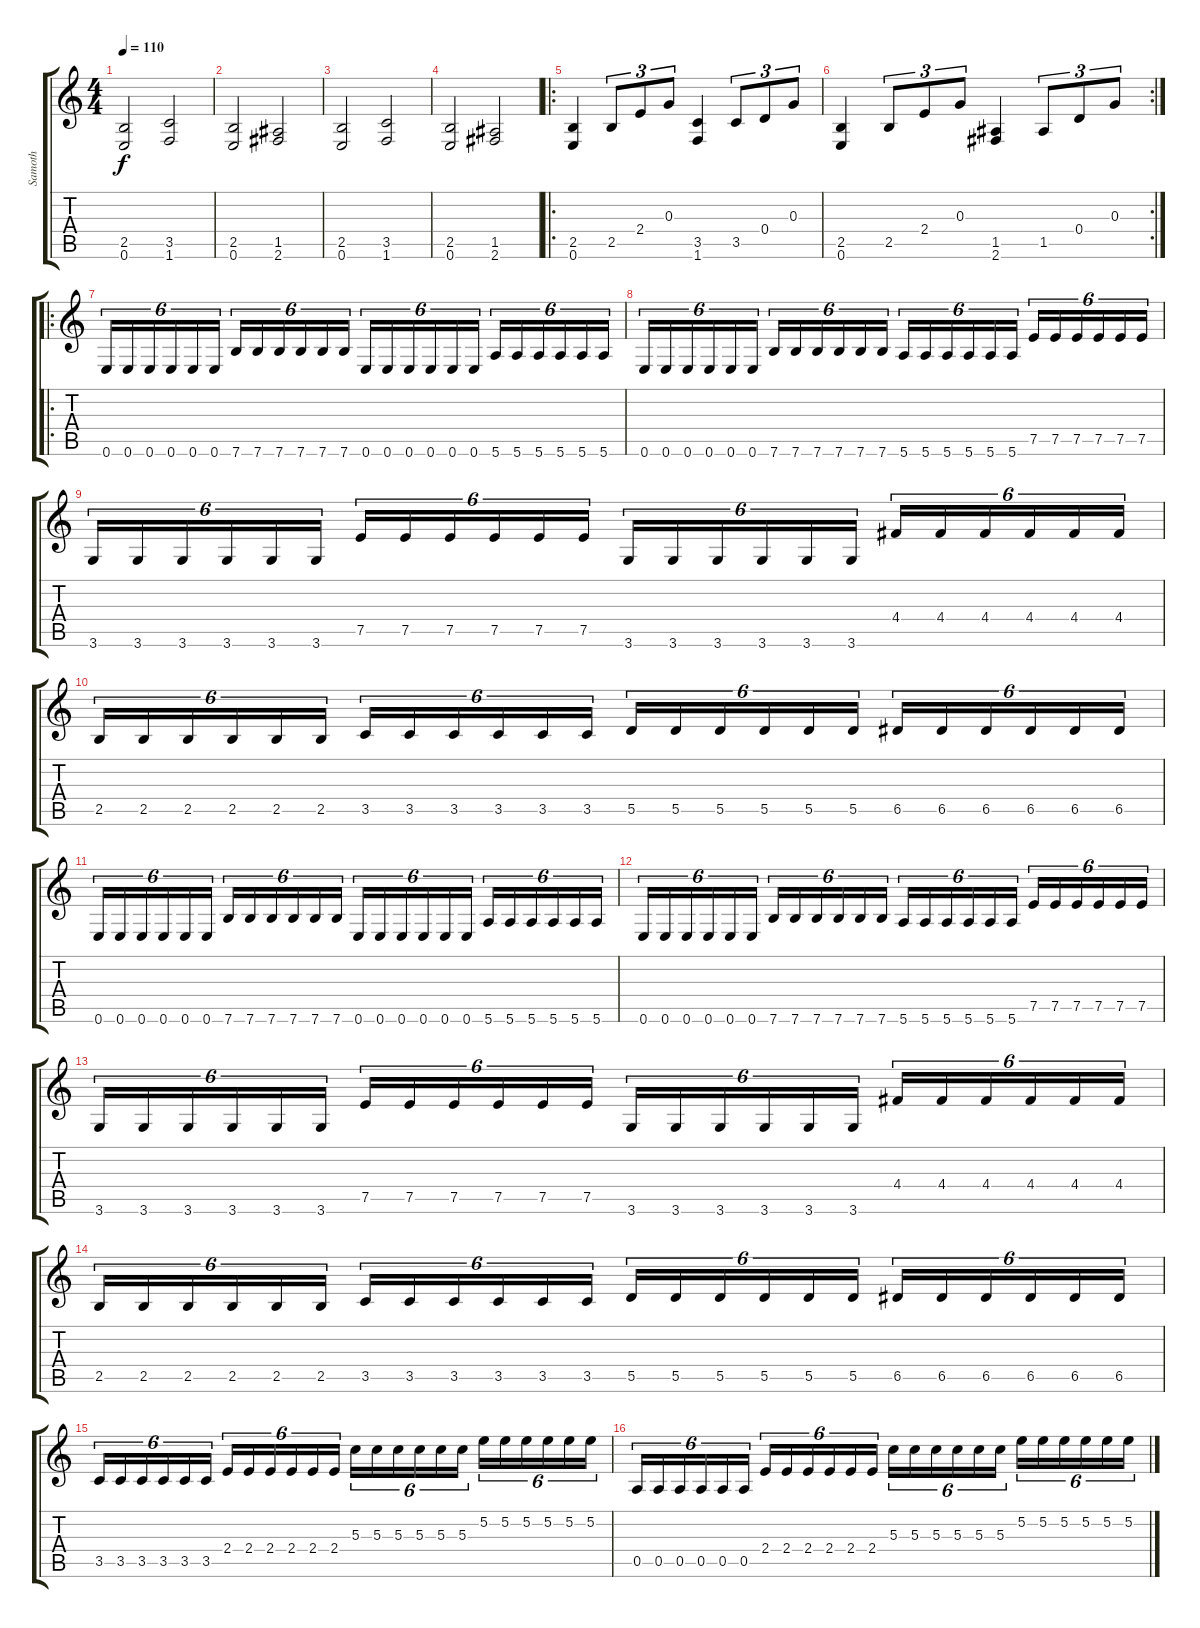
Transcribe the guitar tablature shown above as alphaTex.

\track ("Samoth" "Samoth") {instrument distortionguitar}
\staff {score tabs}
\tuning (E4 B3 G3 D3 A2 E2) {hide}
\ts (4 4)
\tempo 110
\clef g2
\ks c
(2.5 0.6).2{dy f} (3.5 1.6).2 |
(2.5 0.6).2 (1.5 2.6).2 |
(2.5 0.6).2 (3.5 1.6).2 |
(2.5 0.6).2 (1.5 2.6).2 |
\ro
(2.5 0.6).4 2.5.8{tu (3 2)} 2.4.8{tu (3 2)} 0.3.8{tu (3 2)} (3.5 1.6).4 3.5.8{tu (3 2)} 0.4.8{tu (3 2)} 0.3.8{tu (3 2)} |
\rc 2
(2.5 0.6).4 2.5.8{tu (3 2)} 2.4.8{tu (3 2)} 0.3.8{tu (3 2)} (1.5 2.6).4 1.5.8{tu (3 2)} 0.4.8{tu (3 2)} 0.3.8{tu (3 2)} |
\ro
0.6.16{tu (6 4)} 0.6.16{tu (6 4)} 0.6.16{tu (6 4)} 0.6.16{tu (6 4)} 0.6.16{tu (6 4)} 0.6.16{tu (6 4)} 7.6.16{tu (6 4)} 7.6.16{tu (6 4)} 7.6.16{tu (6 4)} 7.6.16{tu (6 4)} 7.6.16{tu (6 4)} 7.6.16{tu (6 4)} 0.6.16{tu (6 4)} 0.6.16{tu (6 4)} 0.6.16{tu (6 4)} 0.6.16{tu (6 4)} 0.6.16{tu (6 4)} 0.6.16{tu (6 4)} 5.6.16{tu (6 4)} 5.6.16{tu (6 4)} 5.6.16{tu (6 4)} 5.6.16{tu (6 4)} 5.6.16{tu (6 4)} 5.6.16{tu (6 4)} |
0.6.16{tu (6 4)} 0.6.16{tu (6 4)} 0.6.16{tu (6 4)} 0.6.16{tu (6 4)} 0.6.16{tu (6 4)} 0.6.16{tu (6 4)} 7.6.16{tu (6 4)} 7.6.16{tu (6 4)} 7.6.16{tu (6 4)} 7.6.16{tu (6 4)} 7.6.16{tu (6 4)} 7.6.16{tu (6 4)} 5.6.16{tu (6 4)} 5.6.16{tu (6 4)} 5.6.16{tu (6 4)} 5.6.16{tu (6 4)} 5.6.16{tu (6 4)} 5.6.16{tu (6 4)} 7.5.16{tu (6 4)} 7.5.16{tu (6 4)} 7.5.16{tu (6 4)} 7.5.16{tu (6 4)} 7.5.16{tu (6 4)} 7.5.16{tu (6 4)} |
3.6.16{tu (6 4)} 3.6.16{tu (6 4)} 3.6.16{tu (6 4)} 3.6.16{tu (6 4)} 3.6.16{tu (6 4)} 3.6.16{tu (6 4)} 7.5.16{tu (6 4)} 7.5.16{tu (6 4)} 7.5.16{tu (6 4)} 7.5.16{tu (6 4)} 7.5.16{tu (6 4)} 7.5.16{tu (6 4)} 3.6.16{tu (6 4)} 3.6.16{tu (6 4)} 3.6.16{tu (6 4)} 3.6.16{tu (6 4)} 3.6.16{tu (6 4)} 3.6.16{tu (6 4)} 4.4.16{tu (6 4)} 4.4.16{tu (6 4)} 4.4.16{tu (6 4)} 4.4.16{tu (6 4)} 4.4.16{tu (6 4)} 4.4.16{tu (6 4)} |
2.5.16{tu (6 4)} 2.5.16{tu (6 4)} 2.5.16{tu (6 4)} 2.5.16{tu (6 4)} 2.5.16{tu (6 4)} 2.5.16{tu (6 4)} 3.5.16{tu (6 4)} 3.5.16{tu (6 4)} 3.5.16{tu (6 4)} 3.5.16{tu (6 4)} 3.5.16{tu (6 4)} 3.5.16{tu (6 4)} 5.5.16{tu (6 4)} 5.5.16{tu (6 4)} 5.5.16{tu (6 4)} 5.5.16{tu (6 4)} 5.5.16{tu (6 4)} 5.5.16{tu (6 4)} 6.5.16{tu (6 4)} 6.5.16{tu (6 4)} 6.5.16{tu (6 4)} 6.5.16{tu (6 4)} 6.5.16{tu (6 4)} 6.5.16{tu (6 4)} |
0.6.16{tu (6 4)} 0.6.16{tu (6 4)} 0.6.16{tu (6 4)} 0.6.16{tu (6 4)} 0.6.16{tu (6 4)} 0.6.16{tu (6 4)} 7.6.16{tu (6 4)} 7.6.16{tu (6 4)} 7.6.16{tu (6 4)} 7.6.16{tu (6 4)} 7.6.16{tu (6 4)} 7.6.16{tu (6 4)} 0.6.16{tu (6 4)} 0.6.16{tu (6 4)} 0.6.16{tu (6 4)} 0.6.16{tu (6 4)} 0.6.16{tu (6 4)} 0.6.16{tu (6 4)} 5.6.16{tu (6 4)} 5.6.16{tu (6 4)} 5.6.16{tu (6 4)} 5.6.16{tu (6 4)} 5.6.16{tu (6 4)} 5.6.16{tu (6 4)} |
0.6.16{tu (6 4)} 0.6.16{tu (6 4)} 0.6.16{tu (6 4)} 0.6.16{tu (6 4)} 0.6.16{tu (6 4)} 0.6.16{tu (6 4)} 7.6.16{tu (6 4)} 7.6.16{tu (6 4)} 7.6.16{tu (6 4)} 7.6.16{tu (6 4)} 7.6.16{tu (6 4)} 7.6.16{tu (6 4)} 5.6.16{tu (6 4)} 5.6.16{tu (6 4)} 5.6.16{tu (6 4)} 5.6.16{tu (6 4)} 5.6.16{tu (6 4)} 5.6.16{tu (6 4)} 7.5.16{tu (6 4)} 7.5.16{tu (6 4)} 7.5.16{tu (6 4)} 7.5.16{tu (6 4)} 7.5.16{tu (6 4)} 7.5.16{tu (6 4)} |
3.6.16{tu (6 4)} 3.6.16{tu (6 4)} 3.6.16{tu (6 4)} 3.6.16{tu (6 4)} 3.6.16{tu (6 4)} 3.6.16{tu (6 4)} 7.5.16{tu (6 4)} 7.5.16{tu (6 4)} 7.5.16{tu (6 4)} 7.5.16{tu (6 4)} 7.5.16{tu (6 4)} 7.5.16{tu (6 4)} 3.6.16{tu (6 4)} 3.6.16{tu (6 4)} 3.6.16{tu (6 4)} 3.6.16{tu (6 4)} 3.6.16{tu (6 4)} 3.6.16{tu (6 4)} 4.4.16{tu (6 4)} 4.4.16{tu (6 4)} 4.4.16{tu (6 4)} 4.4.16{tu (6 4)} 4.4.16{tu (6 4)} 4.4.16{tu (6 4)} |
2.5.16{tu (6 4)} 2.5.16{tu (6 4)} 2.5.16{tu (6 4)} 2.5.16{tu (6 4)} 2.5.16{tu (6 4)} 2.5.16{tu (6 4)} 3.5.16{tu (6 4)} 3.5.16{tu (6 4)} 3.5.16{tu (6 4)} 3.5.16{tu (6 4)} 3.5.16{tu (6 4)} 3.5.16{tu (6 4)} 5.5.16{tu (6 4)} 5.5.16{tu (6 4)} 5.5.16{tu (6 4)} 5.5.16{tu (6 4)} 5.5.16{tu (6 4)} 5.5.16{tu (6 4)} 6.5.16{tu (6 4)} 6.5.16{tu (6 4)} 6.5.16{tu (6 4)} 6.5.16{tu (6 4)} 6.5.16{tu (6 4)} 6.5.16{tu (6 4)} |
3.5.16{tu (6 4)} 3.5.16{tu (6 4)} 3.5.16{tu (6 4)} 3.5.16{tu (6 4)} 3.5.16{tu (6 4)} 3.5.16{tu (6 4)} 2.4.16{tu (6 4)} 2.4.16{tu (6 4)} 2.4.16{tu (6 4)} 2.4.16{tu (6 4)} 2.4.16{tu (6 4)} 2.4.16{tu (6 4)} 5.3.16{tu (6 4)} 5.3.16{tu (6 4)} 5.3.16{tu (6 4)} 5.3.16{tu (6 4)} 5.3.16{tu (6 4)} 5.3.16{tu (6 4)} 5.2.16{tu (6 4)} 5.2.16{tu (6 4)} 5.2.16{tu (6 4)} 5.2.16{tu (6 4)} 5.2.16{tu (6 4)} 5.2.16{tu (6 4)} |
0.5.16{tu (6 4)} 0.5.16{tu (6 4)} 0.5.16{tu (6 4)} 0.5.16{tu (6 4)} 0.5.16{tu (6 4)} 0.5.16{tu (6 4)} 2.4.16{tu (6 4)} 2.4.16{tu (6 4)} 2.4.16{tu (6 4)} 2.4.16{tu (6 4)} 2.4.16{tu (6 4)} 2.4.16{tu (6 4)} 5.3.16{tu (6 4)} 5.3.16{tu (6 4)} 5.3.16{tu (6 4)} 5.3.16{tu (6 4)} 5.3.16{tu (6 4)} 5.3.16{tu (6 4)} 5.2.16{tu (6 4)} 5.2.16{tu (6 4)} 5.2.16{tu (6 4)} 5.2.16{tu (6 4)} 5.2.16{tu (6 4)} 5.2.16{tu (6 4)}
